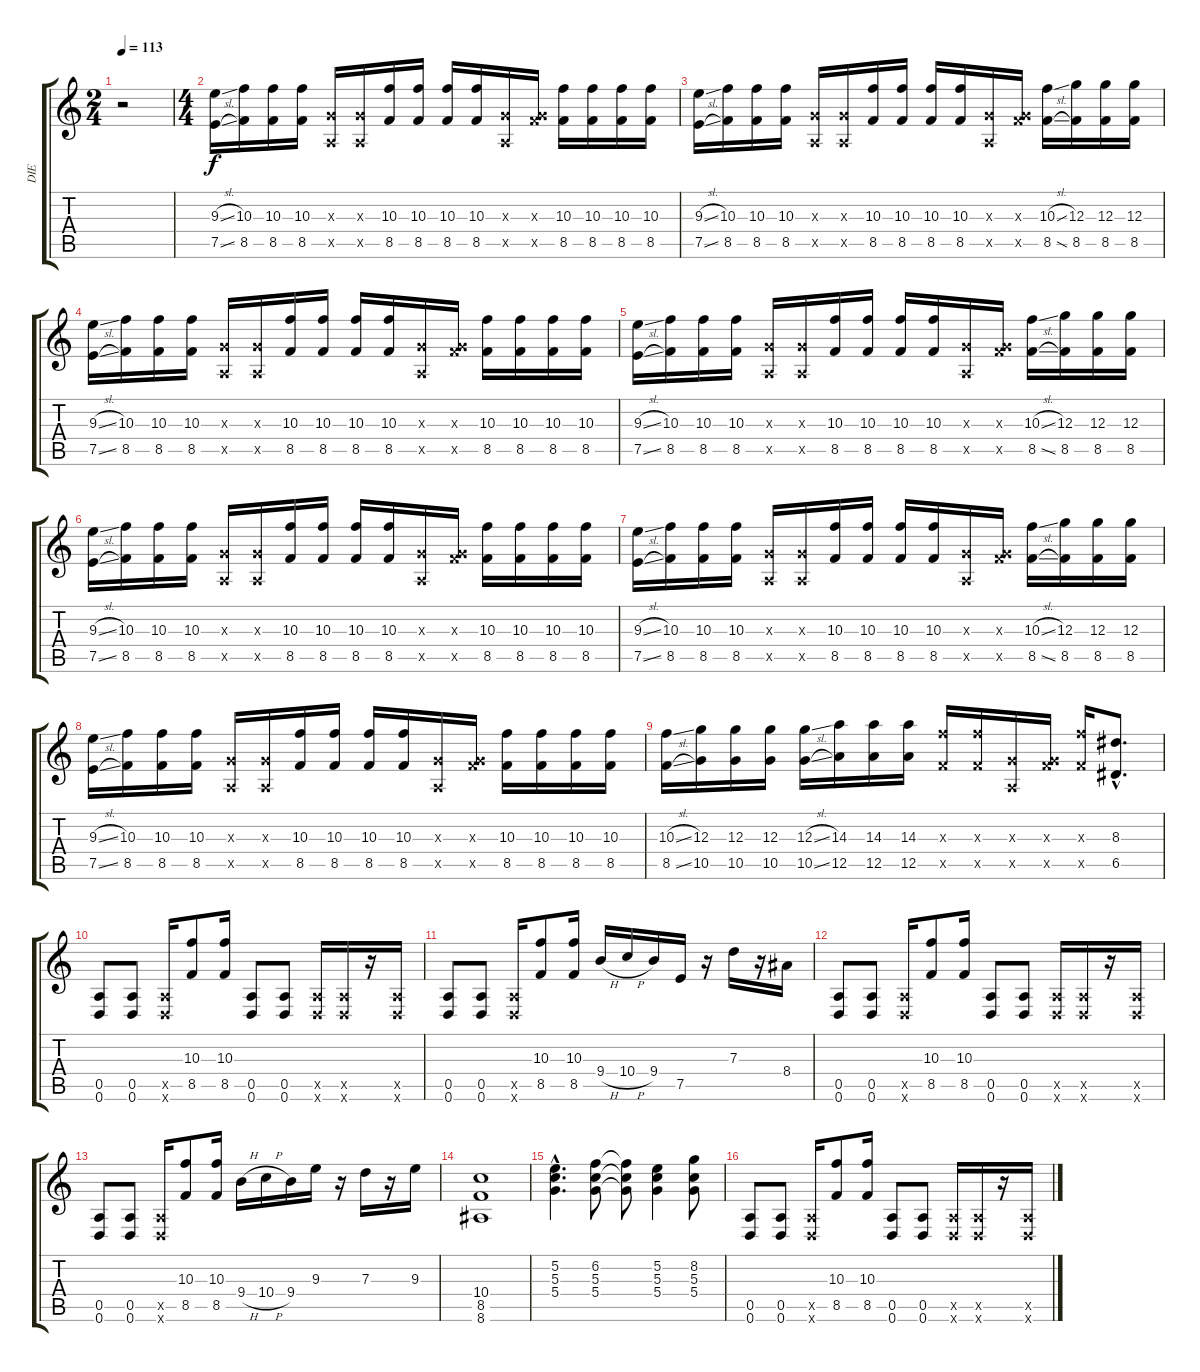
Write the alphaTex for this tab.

\track ("DIE" "DIE") {instrument overdrivenguitar}
\staff {score tabs}
\tuning (E4 B3 G3 D3 A2 D2) {hide}
\ts (2 4)
\tempo 113
\clef g2
\ks c
r.2{dy f} |
\ts (4 4)
(9.3{sl} 7.5{sl}).16 (10.3 8.5).16 (10.3 8.5).16 (10.3 8.5).16 (0.3{x} 0.5{x}).16 (0.3{x} 0.5{x}).16 (10.3 8.5).16 (10.3 8.5).16 (10.3 8.5).16 (10.3 8.5).16 (0.3{x} 0.5{x}).16 (0.3{x} 8.5{x}).16 (10.3 8.5).16 (10.3 8.5).16 (10.3 8.5).16 (10.3 8.5).16 |
(9.3{sl} 7.5{sl}).16 (10.3 8.5).16 (10.3 8.5).16 (10.3 8.5).16 (0.3{x} 0.5{x}).16 (0.3{x} 0.5{x}).16 (10.3 8.5).16 (10.3 8.5).16 (10.3 8.5).16 (10.3 8.5).16 (0.3{x} 0.5{x}).16 (0.3{x} 8.5{x}).16 (10.3{sl} 8.5{sl}).16 (12.3 8.5).16 (12.3 8.5).16 (12.3 8.5).16 |
(9.3{sl} 7.5{sl}).16 (10.3 8.5).16 (10.3 8.5).16 (10.3 8.5).16 (0.3{x} 0.5{x}).16 (0.3{x} 0.5{x}).16 (10.3 8.5).16 (10.3 8.5).16 (10.3 8.5).16 (10.3 8.5).16 (0.3{x} 0.5{x}).16 (0.3{x} 8.5{x}).16 (10.3 8.5).16 (10.3 8.5).16 (10.3 8.5).16 (10.3 8.5).16 |
(9.3{sl} 7.5{sl}).16 (10.3 8.5).16 (10.3 8.5).16 (10.3 8.5).16 (0.3{x} 0.5{x}).16 (0.3{x} 0.5{x}).16 (10.3 8.5).16 (10.3 8.5).16 (10.3 8.5).16 (10.3 8.5).16 (0.3{x} 0.5{x}).16 (0.3{x} 8.5{x}).16 (10.3{sl} 8.5{sl}).16 (12.3 8.5).16 (12.3 8.5).16 (12.3 8.5).16 |
(9.3{sl} 7.5{sl}).16 (10.3 8.5).16 (10.3 8.5).16 (10.3 8.5).16 (0.3{x} 0.5{x}).16 (0.3{x} 0.5{x}).16 (10.3 8.5).16 (10.3 8.5).16 (10.3 8.5).16 (10.3 8.5).16 (0.3{x} 0.5{x}).16 (0.3{x} 8.5{x}).16 (10.3 8.5).16 (10.3 8.5).16 (10.3 8.5).16 (10.3 8.5).16 |
(9.3{sl} 7.5{sl}).16 (10.3 8.5).16 (10.3 8.5).16 (10.3 8.5).16 (0.3{x} 0.5{x}).16 (0.3{x} 0.5{x}).16 (10.3 8.5).16 (10.3 8.5).16 (10.3 8.5).16 (10.3 8.5).16 (0.3{x} 0.5{x}).16 (0.3{x} 8.5{x}).16 (10.3{sl} 8.5{sl}).16 (12.3 8.5).16 (12.3 8.5).16 (12.3 8.5).16 |
(9.3{sl} 7.5{sl}).16 (10.3 8.5).16 (10.3 8.5).16 (10.3 8.5).16 (0.3{x} 0.5{x}).16 (0.3{x} 0.5{x}).16 (10.3 8.5).16 (10.3 8.5).16 (10.3 8.5).16 (10.3 8.5).16 (0.3{x} 0.5{x}).16 (0.3{x} 8.5{x}).16 (10.3 8.5).16 (10.3 8.5).16 (10.3 8.5).16 (10.3 8.5).16 |
(10.3{sl} 8.5{sl}).16 (12.3 10.5).16 (12.3 10.5).16 (12.3 10.5).16 (12.3{sl} 10.5{sl}).16 (14.3 12.5).16 (14.3 12.5).16 (14.3 12.5).16 (10.3{x} 8.5{x}).16 (10.3{x} 8.5{x}).16 (0.3{x} 0.5{x}).16 (0.3{x} 8.5{x}).16 (10.3{x} 8.5{x}).16 (8.3{hac} 6.5{hac}).8{d} |
(0.5 0.6).8 (0.5 0.6).8 (0.5{x} 0.6{x}).16 (10.3 8.5).8 (10.3 8.5).16 (0.5 0.6).8 (0.5 0.6).8 (0.5{x} 0.6{x}).16 (0.5{x} 0.6{x}).16 r.16 (0.5{x} 0.6{x}).16 |
(0.5 0.6).8 (0.5 0.6).8 (0.5{x} 0.6{x}).16 (10.3 8.5).8 (10.3 8.5).16 9.4{h}.16 10.4{h}.16 9.4.16 7.5.16 r.16 7.3.16 r.16 8.4.16 |
(0.5 0.6).8 (0.5 0.6).8 (0.5{x} 0.6{x}).16 (10.3 8.5).8 (10.3 8.5).16 (0.5 0.6).8 (0.5 0.6).8 (0.5{x} 0.6{x}).16 (0.5{x} 0.6{x}).16 r.16 (0.5{x} 0.6{x}).16 |
(0.5 0.6).8 (0.5 0.6).8 (0.5{x} 0.6{x}).16 (10.3 8.5).8 (10.3 8.5).16 9.4{h}.16 10.4{h}.16 9.4.16 9.3.16 r.16 7.3.16 r.16 9.3.16 |
(10.4 8.5 8.6).1 |
(5.2{hac} 5.3{hac} 5.4{hac}).4{d} (6.2 5.3 5.4).8 (6.2{t} 5.3{t} 5.4{t}).8 (5.2 5.3 5.4).4 (8.2 5.3 5.4).8 |
(0.5 0.6).8 (0.5 0.6).8 (0.5{x} 0.6{x}).16 (10.3 8.5).8 (10.3 8.5).16 (0.5 0.6).8 (0.5 0.6).8 (0.5{x} 0.6{x}).16 (0.5{x} 0.6{x}).16 r.16 (0.5{x} 0.6{x}).16
